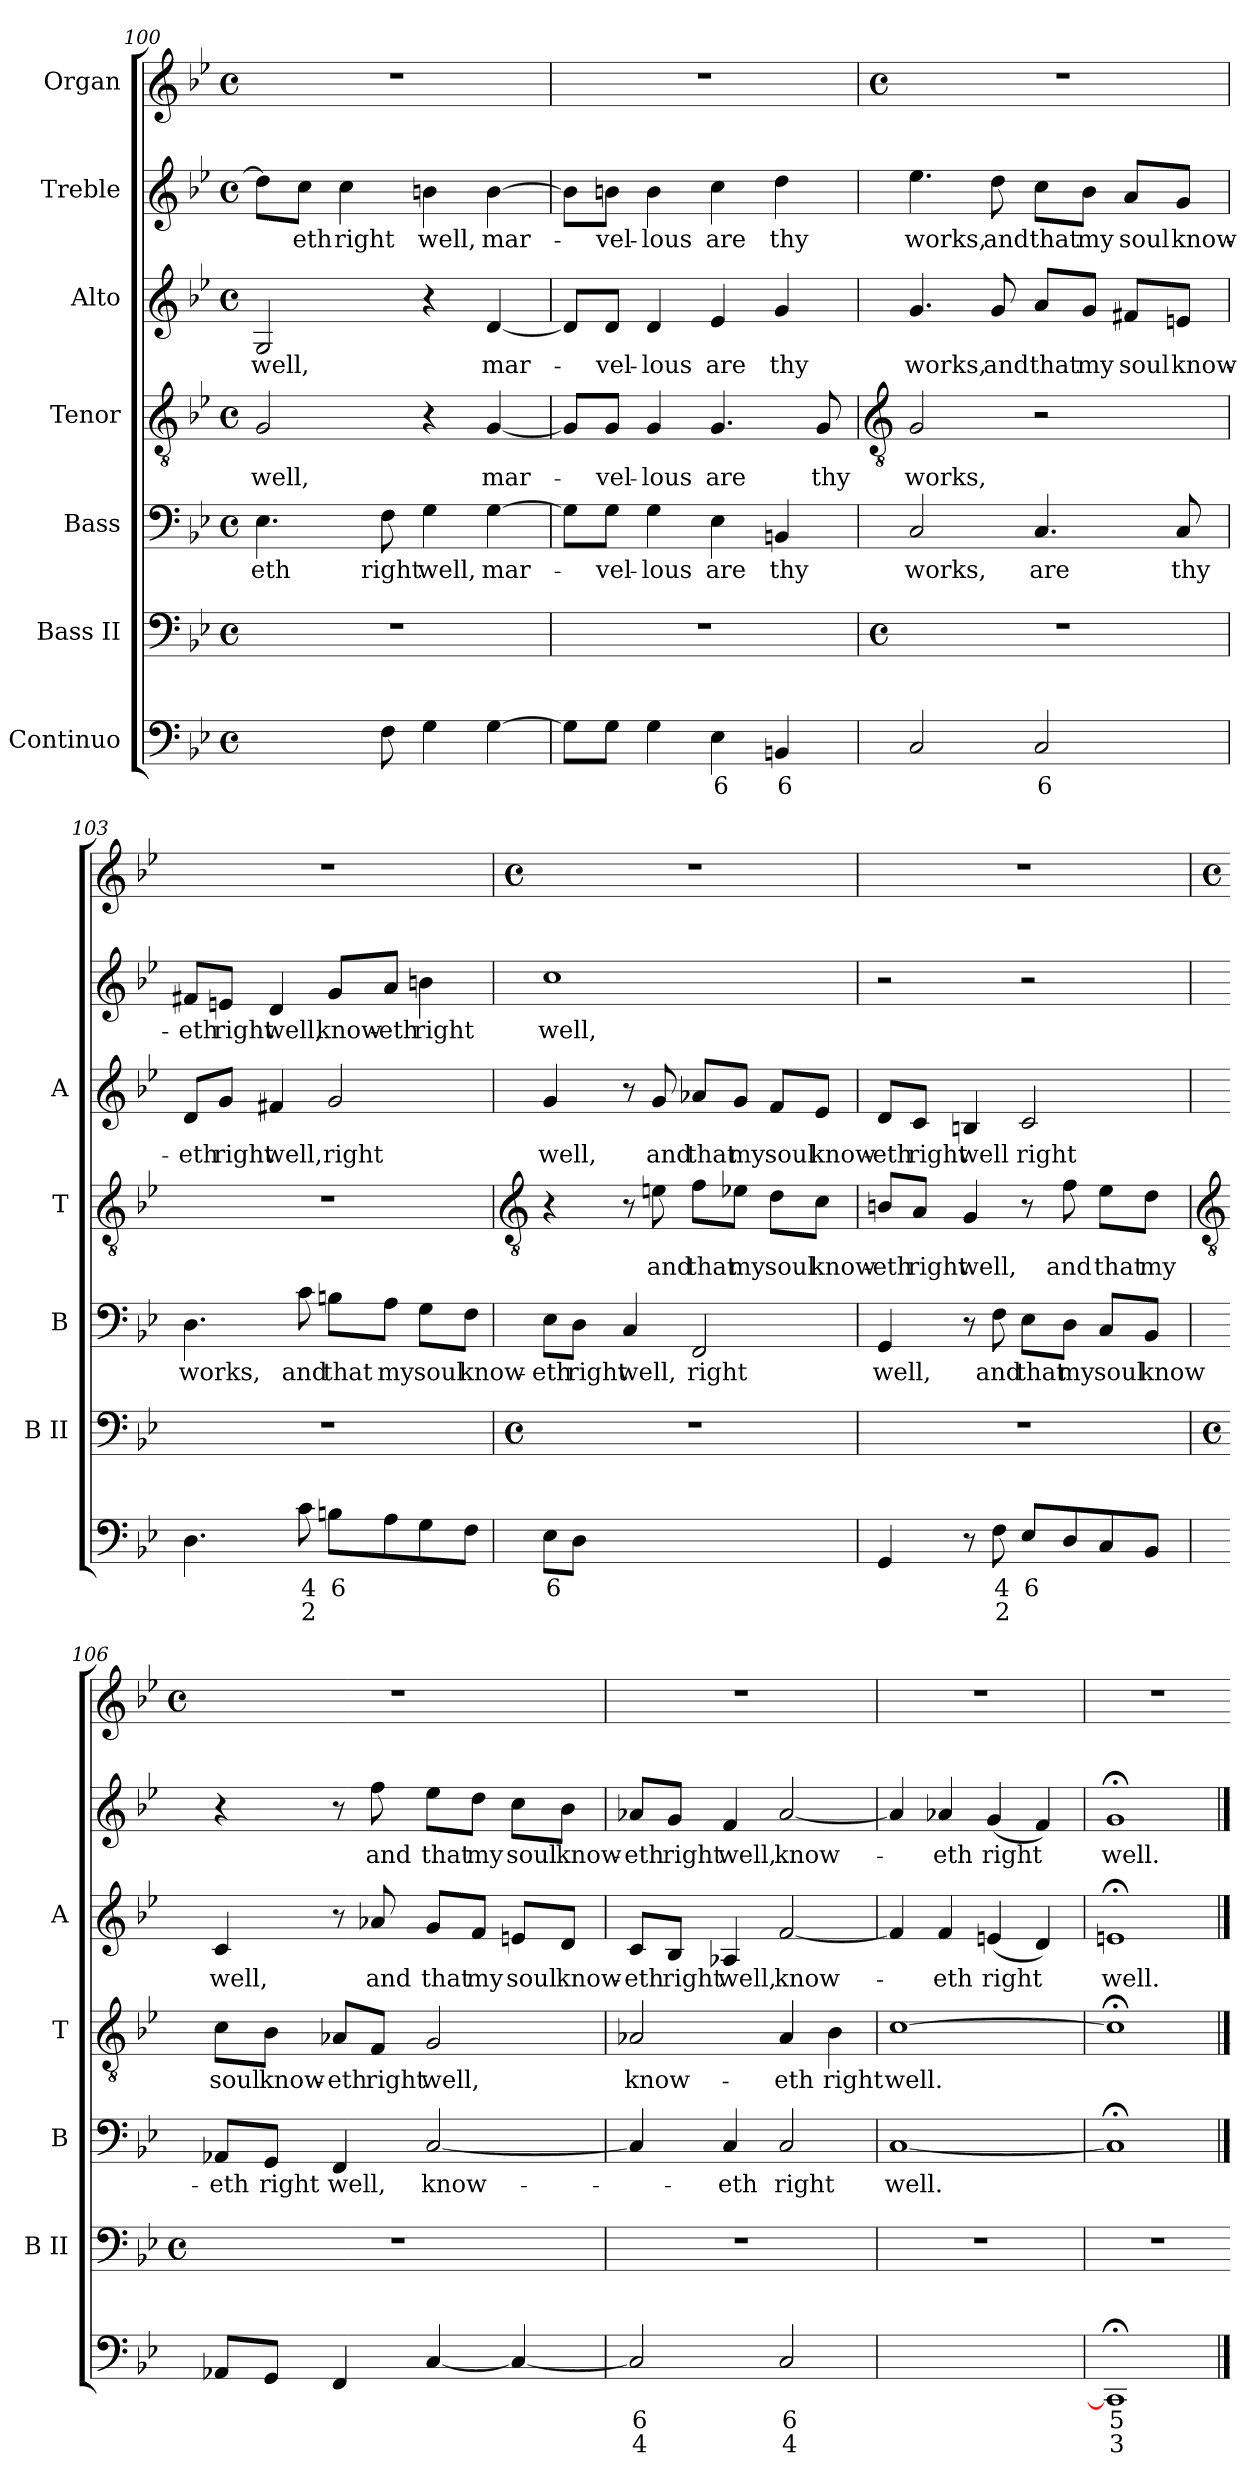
**kern	**text	**text	**kern	**kern	**text	**kern	**text	**kern	**text	**kern	**text	**kern
*part7	*part7	*part7	*part6	*part5	*part5	*part4	*part4	*part3	*part3	*part2	*part2	*part1
*staff7	*staff7	*staff7	*staff6	*staff5	*staff5	*staff4	*staff4	*staff3	*staff3	*staff2	*staff2	*staff1
*I"Continuo	*	*	*I"Bass II	*I"Bass	*	*I"Tenor	*	*I"Alto	*	*I"Treble	*	*I"Organ
*	*	*	*I'B II	*I'B	*	*I'T	*	*I'A	*	*	*	*
*clefF4	*	*	*clefF4	*clefF4	*	*clefGv2	*	*clefG2	*	*clefG2	*	*clefG2
*k[b-e-]	*	*	*k[b-e-]	*k[b-e-]	*	*k[b-e-]	*	*k[b-e-]	*	*k[b-e-]	*	*k[b-e-]
*B-:	*	*	*B-:	*B-:	*	*B-:	*	*B-:	*	*B-:	*	*B-:
*M4/4	*	*	*M4/4	*M4/4	*	*M4/4	*	*M4/4	*	*M4/4	*	*M4/4
*met(c)	*	*	*met(c)	*met(c)	*	*met(c)	*	*met(c)	*	*met(c)	*	*met(c)
=100	=100	=100	=100	=100	=100	=100	=100	=100	=100	=100	=100	=100
!	!LO:LY:b	!	!	!	!LO:LY:b	!	!LO:LY:b	!	!LO:LY:b	!	!	!
[8E-yy	7	.	1r	4.E-	-eth	2G	well,	2G	well,	8dd\L]	.	1r
!	!LO:LY:b	!	!	!	!	!	!	!	!	!	!LO:LY:b	!
4E-yy]	6	.	.	.	.	.	.	.	.	8cc\J	eth	.
!	!	!	!	!	!	!	!	!	!	!	!LO:LY:b	!
.	.	.	.	.	.	.	.	.	.	4cc	right	.
!	!	!	!	!	!LO:LY:b	!	!	!	!	!	!	!
8F	.	.	.	8F	right	.	.	.	.	.	.	.
!	!	!	!	!	!LO:LY:b	!	!	!	!	!	!LO:LY:b	!
4G	.	.	.	4G	well,	4r	.	4r	.	4bn	well,	.
!	!	!	!	!	!LO:LY:b	!	!LO:LY:b	!	!LO:LY:b	!	!LO:LY:b	!
[4G	.	.	.	[4G	mar-	[4G	mar-	[4d	mar-	[4b	mar-	.
=101	=101	=101	=101	=101	=101	=101	=101	=101	=101	=101	=101	=101
8GL]	.	.	1r	8G\L]	.	8G/L]	.	8d/L]	.	8b\L]	.	1r
!	!	!	!	!	!LO:LY:b	!	!LO:LY:b	!	!LO:LY:b	!	!LO:LY:b	!
8GJ	.	.	.	8G\J	vel-	8G/J	vel-	8d/J	vel-	8b\J	vel-	.
!	!	!	!	!	!LO:LY:b	!	!LO:LY:b	!	!LO:LY:b	!	!LO:LY:b	!
4G	.	.	.	4G	-lous	4G	-lous	4d	-lous	4b	-lous	.
!	!LO:LY:b	!	!	!	!LO:LY:b	!	!LO:LY:b	!	!LO:LY:b	!	!LO:LY:b	!
4E-	6	.	.	4E-	are	4.G	are	4e-	are	4cc	are	.
!	!LO:LY:b	!	!	!	!LO:LY:b	!	!	!	!LO:LY:b	!	!LO:LY:b	!
4BBn	6	.	.	4BBn	thy	.	.	4g	thy	4dd	thy	.
!	!	!	!	!	!	!	!LO:LY:b	!	!	!	!	!
.	.	.	.	.	.	8G	thy	.	.	.	.	.
!!LO:LB:g=z
=102	=102	=102	=102	=102	=102	=102	=102	=102	=102	=102	=102	=102
*	*	*	*	*	*	*clefGv2	*	*	*	*	*	*
*	*	*	*M4/4	*	*	*	*	*	*	*	*	*M4/4
*	*	*	*met(c)	*	*	*	*	*	*	*	*	*met(c)
!	!	!	!	!	!LO:LY:b	!	!LO:LY:b	!	!LO:LY:b	!	!LO:LY:b	!
2C	.	.	1r	2C	works,	2G	works,	4.g	works,	4.ee-	works,	1r
!	!	!	!	!	!	!	!	!	!LO:LY:b	!	!LO:LY:b	!
.	.	.	.	.	.	.	.	8g	and	8dd	and	.
!	!LO:LY:b	!	!	!	!LO:LY:b	!	!	!	!LO:LY:b	!	!LO:LY:b	!
2C	6	.	.	4.C	are	2r	.	8a/L	that	8cc\L	that	.
!	!	!	!	!	!	!	!	!	!LO:LY:b	!	!LO:LY:b	!
.	.	.	.	.	.	.	.	8g/J	my	8b-\J	my	.
!	!	!	!	!	!	!	!	!	!LO:LY:b	!	!LO:LY:b	!
.	.	.	.	.	.	.	.	8f#X/L	soul	8a/L	soul	.
!	!	!	!	!	!LO:LY:b	!	!	!	!LO:LY:b	!	!LO:LY:b	!
.	.	.	.	8C	thy	.	.	8en/J	know-	8g/J	know-	.
=103	=103	=103	=103	=103	=103	=103	=103	=103	=103	=103	=103	=103
!	!	!	!	!	!LO:LY:b	!	!	!	!LO:LY:b	!	!LO:LY:b	!
4.D	.	.	1r	4.D	works,	1r	.	8d/L	-eth	8f#X/L	-eth	1r
!	!	!	!	!	!	!	!	!	!LO:LY:b	!	!LO:LY:b	!
.	.	.	.	.	.	.	.	8g/J	right	8en/J	right	.
!	!	!	!	!	!	!	!	!	!LO:LY:b	!	!LO:LY:b	!
.	.	.	.	.	.	.	.	4f#X	well,	4d	well,	.
!	!LO:LY:b	!LO:LY:b	!	!	!LO:LY:b	!	!	!	!	!	!	!
8c	4	2	.	8c	and	.	.	.	.	.	.	.
!	!LO:LY:b	!	!	!	!LO:LY:b	!	!	!	!LO:LY:b	!	!LO:LY:b	!
8BnL	6	.	.	8Bn\L	that	.	.	2g	right	8g/L	know-	.
!	!	!	!	!	!LO:LY:b	!	!	!	!	!	!LO:LY:b	!
8A	.	.	.	8A\J	my	.	.	.	.	8a/J	-eth	.
!	!	!	!	!	!LO:LY:b	!	!	!	!	!	!LO:LY:b	!
8G	.	.	.	8G\L	soul	.	.	.	.	4bn	right	.
!	!	!	!	!	!LO:LY:b	!	!	!	!	!	!	!
8FJ	.	.	.	8F\J	know-	.	.	.	.	.	.	.
!!LO:LB:g=z
=104	=104	=104	=104	=104	=104	=104	=104	=104	=104	=104	=104	=104
*	*	*	*	*	*	*clefGv2	*	*	*	*	*	*
*	*	*	*M4/4	*	*	*	*	*	*	*	*	*M4/4
*	*	*	*met(c)	*	*	*	*	*	*	*	*	*met(c)
!	!LO:LY:b	!	!	!	!LO:LY:b	!	!	!	!LO:LY:b	!	!LO:LY:b	!
8E-L	6	.	1r	8E-\L	-eth	4r	.	4g	well,	1cc	well,	1r
!	!	!	!	!	!LO:LY:b	!	!	!	!	!	!	!
8DJ	.	.	.	8D\J	right	.	.	.	.	.	.	.
!	!	!	!	!	!LO:LY:b	!	!	!	!	!	!	!
[8CLyy	.	.	.	4C	well,	8r	.	8r	.	.	.	.
!	!	!	!	!	!	!	!LO:LY:b	!	!LO:LY:b	!	!	!
8CJyy]	.	.	.	.	.	8en	and	8g	and	.	.	.
!	!LO:LY:b	!LO:LY:b	!	!	!LO:LY:b	!	!LO:LY:b	!	!LO:LY:b	!	!	!
[4FFyy	5	3	.	2FF	right	8f\L	that	8a-X/L	that	.	.	.
!	!	!	!	!	!	!	!LO:LY:b	!	!LO:LY:b	!	!	!
.	.	.	.	.	.	8e-X\J	my	8g/J	my	.	.	.
!	!LO:LY:b	!	!	!	!	!	!LO:LY:b	!	!LO:LY:b	!	!	!
4FFyy]	6	.	.	.	.	8d\L	soul	8f/L	soul	.	.	.
!	!	!	!	!	!	!	!LO:LY:b	!	!LO:LY:b	!	!	!
.	.	.	.	.	.	8c\J	know-	8e-/J	know-	.	.	.
=105	=105	=105	=105	=105	=105	=105	=105	=105	=105	=105	=105	=105
!	!	!	!	!	!LO:LY:b	!	!LO:LY:b	!	!LO:LY:b	!	!	!
4GG	.	.	1r	4GG	well,	8Bn/L	-eth	8d/L	-eth	2r	.	1r
!	!	!	!	!	!	!	!LO:LY:b	!	!LO:LY:b	!	!	!
.	.	.	.	.	.	8A/J	right	8c/J	right	.	.	.
!	!	!	!	!	!	!	!LO:LY:b	!	!LO:LY:b	!	!	!
8r	.	.	.	8r	.	4G	well,	4Bn	well	.	.	.
!	!LO:LY:b	!LO:LY:b	!	!	!LO:LY:b	!	!	!	!	!	!	!
8F	4	2	.	8F	and	.	.	.	.	.	.	.
!	!LO:LY:b	!	!	!	!LO:LY:b	!	!	!	!LO:LY:b	!	!	!
8E-L	6	.	.	8E-\L	that	8r	.	2c	right	2r	.	.
!	!	!	!	!	!LO:LY:b	!	!LO:LY:b	!	!	!	!	!
8D	.	.	.	8D\J	my	8f	and	.	.	.	.	.
!	!	!	!	!	!LO:LY:b	!	!LO:LY:b	!	!	!	!	!
8C	.	.	.	8C/L	soul	8e-\L	that	.	.	.	.	.
!	!	!	!	!	!LO:LY:b	!	!LO:LY:b	!	!	!	!	!
8BB-J	.	.	.	8BB-/J	know-	8d\J	my	.	.	.	.	.
!!LO:LB:g=z
=106	=106	=106	=106	=106	=106	=106	=106	=106	=106	=106	=106	=106
*	*	*	*	*	*	*clefGv2	*	*	*	*	*	*
*	*	*	*M4/4	*	*	*	*	*	*	*	*	*M4/4
*	*	*	*met(c)	*	*	*	*	*	*	*	*	*met(c)
!	!	!	!	!	!LO:LY:b	!	!LO:LY:b	!	!LO:LY:b	!	!	!
8AA-XL	.	.	1r	8AA-X/L	-eth	8c\L	soul	4c	well,	4r	.	1r
!	!	!	!	!	!LO:LY:b	!	!LO:LY:b	!	!	!	!	!
8GGJ	.	.	.	8GG/J	right	8B-\J	know-	.	.	.	.	.
!	!	!	!	!	!LO:LY:b	!	!LO:LY:b	!	!	!	!	!
4FF	.	.	.	4FF	well,	8A-X/L	-eth	8r	.	8r	.	.
!	!	!	!	!	!	!	!LO:LY:b	!	!LO:LY:b	!	!LO:LY:b	!
.	.	.	.	.	.	8F/J	right	8a-X	and	8ff	and	.
!	!	!	!	!	!LO:LY:b	!	!LO:LY:b	!	!LO:LY:b	!	!LO:LY:b	!
[4C	.	.	.	[2C	know-	2G	well,	8g/L	that	8ee-\L	that	.
!	!	!	!	!	!	!	!	!	!LO:LY:b	!	!LO:LY:b	!
.	.	.	.	.	.	.	.	8f/J	my	8dd\J	my	.
!	!	!	!	!	!	!	!	!	!LO:LY:b	!	!LO:LY:b	!
4C_	.	.	.	.	.	.	.	8en/L	soul	8cc\L	soul	.
!	!	!	!	!	!	!	!	!	!LO:LY:b	!	!LO:LY:b	!
.	.	.	.	.	.	.	.	8d/J	know-	8b-\J	know-	.
=107	=107	=107	=107	=107	=107	=107	=107	=107	=107	=107	=107	=107
!	!LO:LY:b	!LO:LY:b	!	!	!	!	!LO:LY:b	!	!LO:LY:b	!	!LO:LY:b	!
2C]	6	4	1r	4C]	.	2A-X	know-	8c/L	-eth	8a-X/L	-eth	1r
!	!	!	!	!	!	!	!	!	!LO:LY:b	!	!LO:LY:b	!
.	.	.	.	.	.	.	.	8B-/J	right	8g/J	right	.
!	!	!	!	!	!LO:LY:b	!	!	!	!LO:LY:b	!	!LO:LY:b	!
.	.	.	.	4C	-eth	.	.	4A-X	well,	4f	well,	.
!	!LO:LY:b	!LO:LY:b	!	!	!LO:LY:b	!	!LO:LY:b	!	!LO:LY:b	!	!LO:LY:b	!
2C	6	4	.	2C	right	4A-	-eth	[2f	know-	[2a-	know-	.
!	!	!	!	!	!	!	!LO:LY:b	!	!	!	!	!
.	.	.	.	.	.	4B-	right	.	.	.	.	.
=108	=108	=108	=108	=108	=108	=108	=108	=108	=108	=108	=108	=108
!	!LO:LY:b	!LO:LY:b	!	!	!LO:LY:b	!	!LO:LY:b	!	!	!	!	!
[2CC\yy	6	4	1r	[1C	well.	[1c	well.	4f]	.	4a-]	.	1r
!	!	!	!	!	!	!	!	!	!LO:LY:b	!	!LO:LY:b	!
.	.	.	.	.	.	.	.	4f	eth	4a-	eth	.
!	!LO:LY:b	!LO:LY:b	!	!	!	!	!	!	!LO:LY:b	!	!LO:LY:b	!
2CC\yy_	5	3	.	.	.	.	.	(<4en	right	(<4g	right	.
.	.	.	.	.	.	.	.	4d)	.	4f)	.	.
=109	=109	=109	=109	=109	=109	=109	=109	=109	=109	=109	=109	=109
!	!LO:LY:b	!LO:LY:b	!	!	!	!	!	!	!LO:LY:b	!	!LO:LY:b	!
1CC;<]	5	3	1r	1C;<]	.	1c;<]	.	1en;<	well.	1g;<	well.	1r
==	=	=	=	==	=	==	=	==	=	==	=	=
*-	*-	*-	*-	*-	*-	*-	*-	*-	*-	*-	*-	*-
